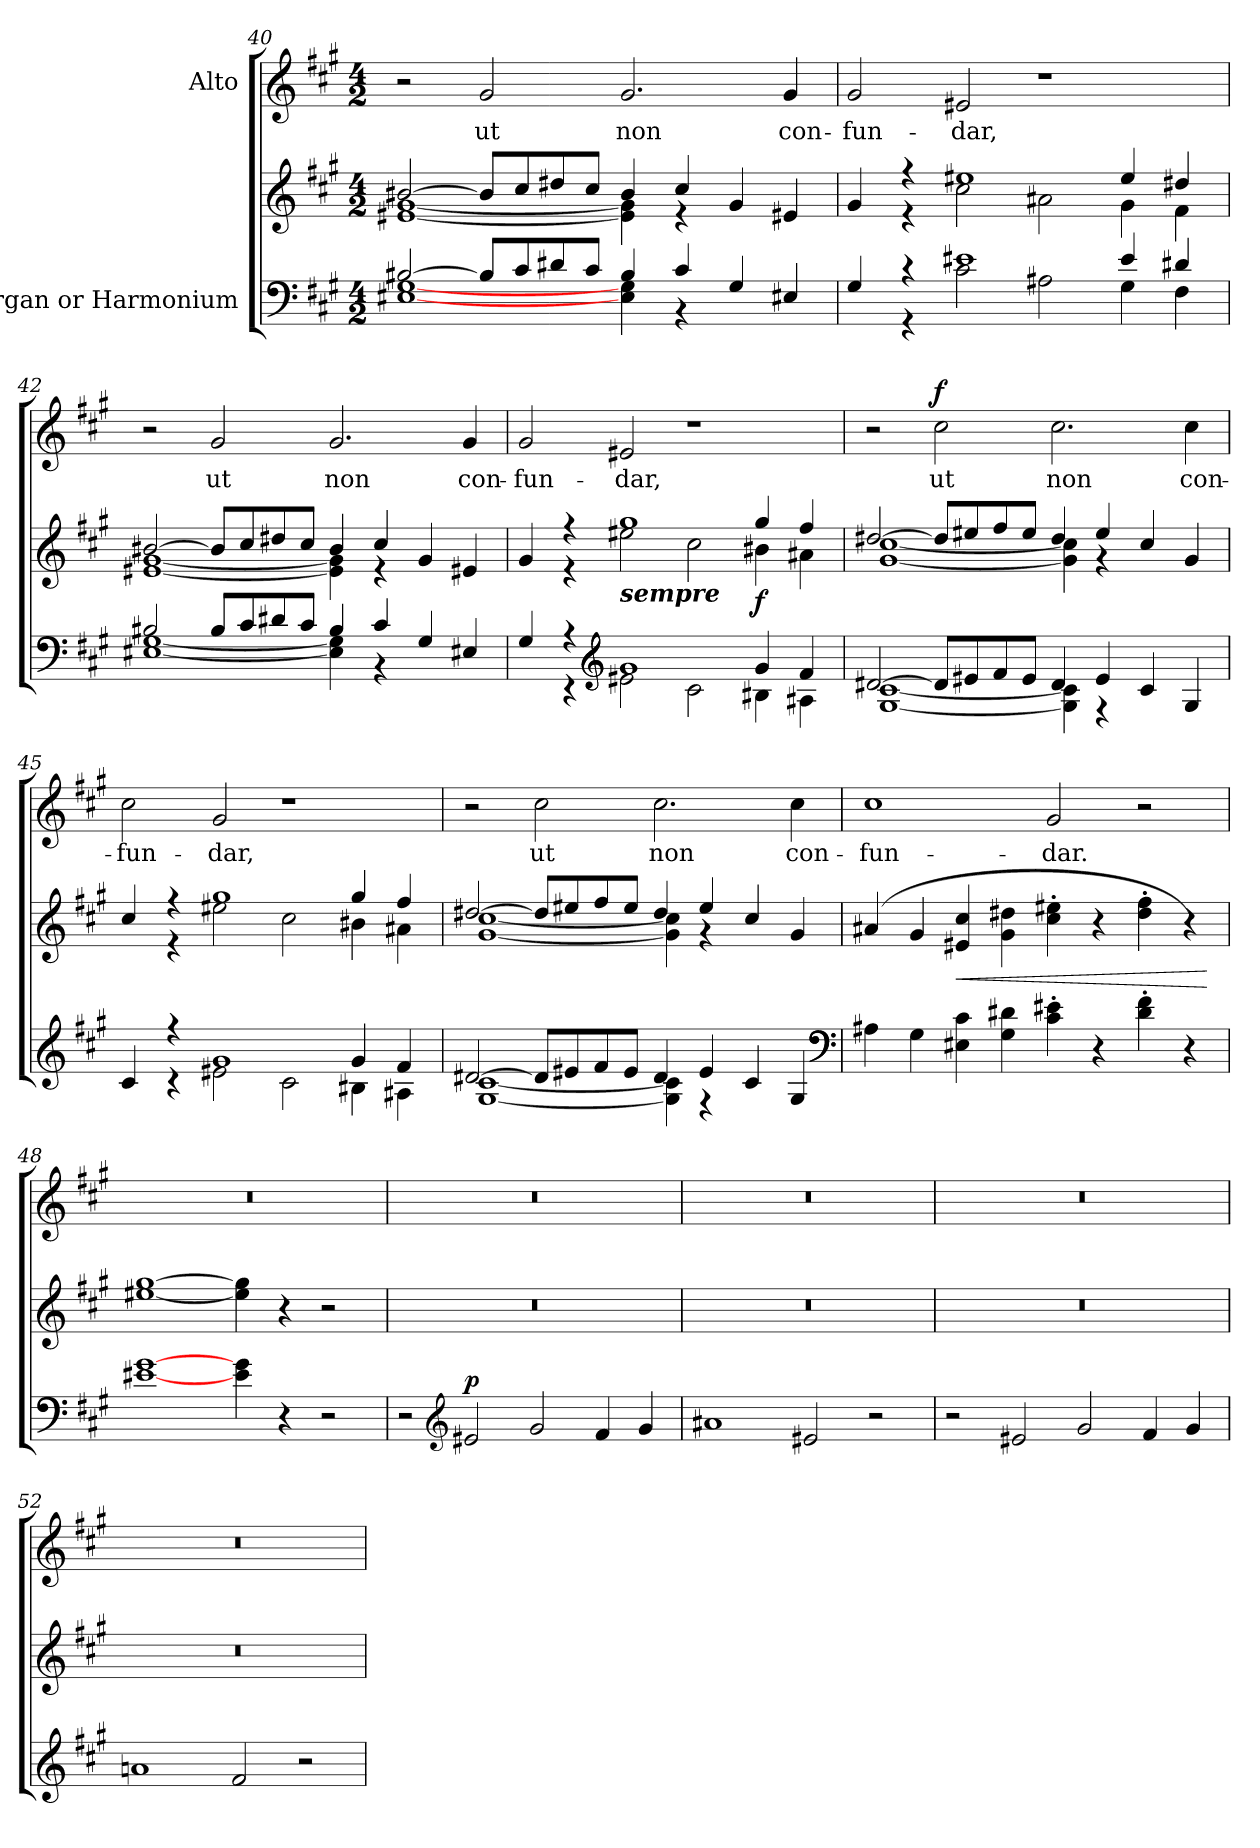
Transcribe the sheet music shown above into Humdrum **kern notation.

**kern	**kern	**dynam	**kern	**text	**dynam
*part2	*part2	*part2	*part1	*part1	*part1
*staff3	*staff2	*staff2/3	*staff1	*staff1	*staff1
*I"Organ or Harmonium	*	*	*I"Alto	*	*
*clefF4	*clefG2	*	*clefG2	*	*
*k[f#c#g#]	*k[f#c#g#]	*	*k[f#c#g#]	*	*
*A:	*A:	*	*A:	*	*
*M4/2	*M4/2	*	*M4/2	*	*
=40	=40	=40	=40	=40	=40
*^	*^	*	*	*	*
[2B#X/	[1E#X\ [1G#\	[2b#X/	[1e#X\ [1g#\	.	2r	.	.
!	!	!	!	!	!	!LO:LY:b	!
8B#/L]	.	8b#/L]	.	.	2g#	ut	.
8c#/	.	8cc#/	.	.	.	.	.
8d#X/	.	8dd#X/	.	.	.	.	.
8c#/J	.	8cc#/J	.	.	.	.	.
!	!	!	!	!	!	!LO:LY:b	!
4B#/	4E#\ 4G#\	4b#/	4e#\] 4g#\]	.	2.g#	non	.
4c#/	4r	4cc#/	4r	.	.	.	.
4G#/	2ryy	4g#/	2ryy	.	.	.	.
!	!	!	!	!	!	!LO:LY:b	!
4E#X/	.	4e#X/	.	.	4g#	con-	.
=41	=41	=41	=41	=41	=41	=41	=41
!	!	!	!	!	!	!LO:LY:b	!
4G#/	4ryy	4g#/	4ryy	.	2g#	-fun-	.
4r	4r	4r	4r	.	.	.	.
!	!	!	!	!	!	!LO:LY:b	!
1e#X/	2c#\	1ee#X/	2cc#\	.	2e#X	-dar,	.
.	2A#X\	.	2a#X\	.	1r	.	.
4e#/	4G#\	4ee#/	4g#\	.	.	.	.
4d#X/	4F#\	4dd#X/	4f#\	.	.	.	.
!!LO:LB:g=z
=42	=42	=42	=42	=42	=42	=42	=42
2B#X/	[1E#X\ [1G#\	[2b#X/	[1e#X\ [1g#\	.	2r	.	.
!	!	!	!	!	!	!LO:LY:b	!
8B#/L	.	8b#/L]	.	.	2g#	ut	.
8c#/	.	8cc#/	.	.	.	.	.
8d#X/	.	8dd#X/	.	.	.	.	.
8c#/J	.	8cc#/J	.	.	.	.	.
!	!	!	!	!	!	!LO:LY:b	!
4B#/	4E#\] 4G#\]	4b#/	4e#\] 4g#\]	.	2.g#	non	.
4c#/	4r	4cc#/	4r	.	.	.	.
4G#/	2ryy	4g#/	2ryy	.	.	.	.
!	!	!	!	!	!	!LO:LY:b	!
4E#X/	.	4e#X/	.	.	4g#	con-	.
=43	=43	=43	=43	=43	=43	=43	=43
!	!	!	!	!	!	!LO:LY:b	!
4G#/	4ryy	4g#/	4ryy	.	2g#	-fun-	.
4r	4r	4r	4r	.	.	.	.
*clefG2	*	*	*	*	*	*	*
!	!	!LO:TX:b:Bi:t=sempre	!	!	!	!	!
!	!	!	!	!	!	!LO:LY:b	!
1g#/	2e#X\	1gg#/	2ee#X\	.	2e#X	-dar,	.
.	2c#\	.	2cc#\	.	1r	.	.
!	!	!	!	!LO:DY:b	!	!	!
4g#/	4B#X\	4gg#/	4b#X\	f	.	.	.
4f#/	4A#X\	4ff#/	4a#X\	.	.	.	.
=44	=44	=44	=44	=44	=44	=44	=44
[2d#X/	[1G#\ [1c#\	[2dd#X/	[1g#\ [1cc#\	.	2r	.	.
!	!	!	!	!	!	!LO:LY:b	!LO:DY:b
8d#/L]	.	8dd#/L]	.	.	2cc#	ut	f
8e#X/	.	8ee#X/	.	.	.	.	.
8f#/	.	8ff#/	.	.	.	.	.
8e#/J	.	8ee#/J	.	.	.	.	.
!	!	!	!	!	!	!LO:LY:b	!
4d#/	4G#\] 4c#\]	4dd#/	4g#\] 4cc#\]	.	2.cc#	non	.
4e#/	4r	4ee#/	4r	.	.	.	.
4c#/	2ryy	4cc#/	2ryy	.	.	.	.
!	!	!	!	!	!	!LO:LY:b	!
4G#/	.	4g#/	.	.	4cc#	con-	.
=45	=45	=45	=45	=45	=45	=45	=45
!	!	!	!	!	!	!LO:LY:b	!
4c#/	4ryy	4cc#/	4ryy	.	2cc#	-fun-	.
4r	4r	4r	4r	.	.	.	.
!	!	!	!	!	!	!LO:LY:b	!
1g#/	2e#X\	1gg#/	2ee#X\	.	2g#	-dar,	.
.	2c#\	.	2cc#\	.	1r	.	.
4g#/	4B#X\	4gg#/	4b#X\	.	.	.	.
4f#/	4A#X\	4ff#/	4a#X\	.	.	.	.
=46	=46	=46	=46	=46	=46	=46	=46
[2d#X/	[1G#\ [1c#\	[2dd#X/	[1g#\ [1cc#\	.	2r	.	.
!	!	!	!	!	!	!LO:LY:b	!
8d#/L]	.	8dd#/L]	.	.	2cc#	ut	.
8e#X/	.	8ee#X/	.	.	.	.	.
8f#/	.	8ff#/	.	.	.	.	.
8e#/J	.	8ee#/J	.	.	.	.	.
!	!	!	!	!	!	!LO:LY:b	!
4d#/	4G#\] 4c#\]	4dd#/	4g#\] 4cc#\]	.	2.cc#	non	.
4e#/	4r	4ee#/	4r	.	.	.	.
4c#/	4ryy	4cc#/	2ryy	.	.	.	.
!	!	!	!	!	!	!LO:LY:b	!
4G#/	4ryy	4g#/	.	.	4cc#	con-	.
*v	*v	*	*	*	*	*	*
*	*v	*v	*	*	*	*
*clefF4	*	*	*	*	*
!!LO:LB:g=z
=47	=47	=47	=47	=47	=47
*^	*	*	*	*	*
!	!	!	!	!	!LO:LY:b	!
*v	*v	*	*	*	*	*
4A#X	(>4a#X	.	1cc#	-fun-	.
4G#	4g#	.	.	.	.
!	!	!LO:HP:b	!	!	!
4E#X 4c#	4e#X 4cc#	<	.	.	.
4G# 4d#X	4g# 4dd#X	.	.	.	.
!	!	!	!	!LO:LY:b	!
4c#' 4e#X'	4cc#' 4ee#X'	.	2g#	-dar.	.
4r	4r	.	.	.	.
4d#' 4f#'	4dd#' 4ff#'	.	2r	.	.
4r	4r)	.	.	.	.
.	.	[	.	.	.
=48	=48	=48	=48	=48	=48
[1e#X [1g#	[1ee#X [1gg#	.	0r	.	.
4e# 4g#	4ee#] 4gg#]	.	.	.	.
4r	4r	.	.	.	.
2r	2r	.	.	.	.
=49	=49	=49	=49	=49	=49
2r	0r	.	0r	.	.
*clefG2	*	*	*	*	*
!	!	!LO:DY:a=2	!	!	!
2e#X	.	p	.	.	.
2g#	.	.	.	.	.
4f#	.	.	.	.	.
4g#	.	.	.	.	.
=50	=50	=50	=50	=50	=50
1a#X	0r	.	0r	.	.
2e#X	.	.	.	.	.
2r	.	.	.	.	.
=51	=51	=51	=51	=51	=51
2r	0r	.	0r	.	.
2e#X	.	.	.	.	.
2g#	.	.	.	.	.
4f#	.	.	.	.	.
4g#	.	.	.	.	.
=52	=52	=52	=52	=52	=52
1an	0r	.	0r	.	.
2f#	.	.	.	.	.
2r	.	.	.	.	.
=	=	=	=	=	=
*-	*-	*-	*-	*-	*-
